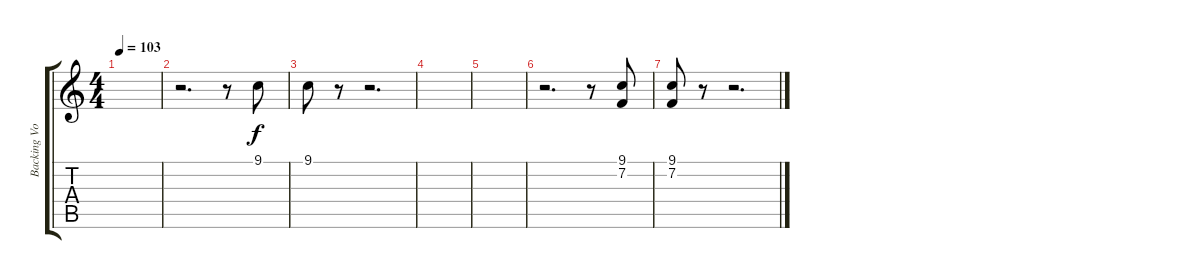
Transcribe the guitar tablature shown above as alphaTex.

\track ("Backing Vocals" "Backing Vo") {instrument frenchhorn}
\staff {score tabs}
\tuning (Eb4 Bb3 Gb3 Db3 Ab2 Eb2) {hide}
\ts (4 4)
\tempo 103
\clef g2
\ks c
|
r.2{d} r.8 9.1.8 |
9.1.8 r.8 r.2{d} |
|
|
r.2{d} r.8 (9.1 7.2).8 |
(9.1 7.2).8 r.8 r.2{d}
